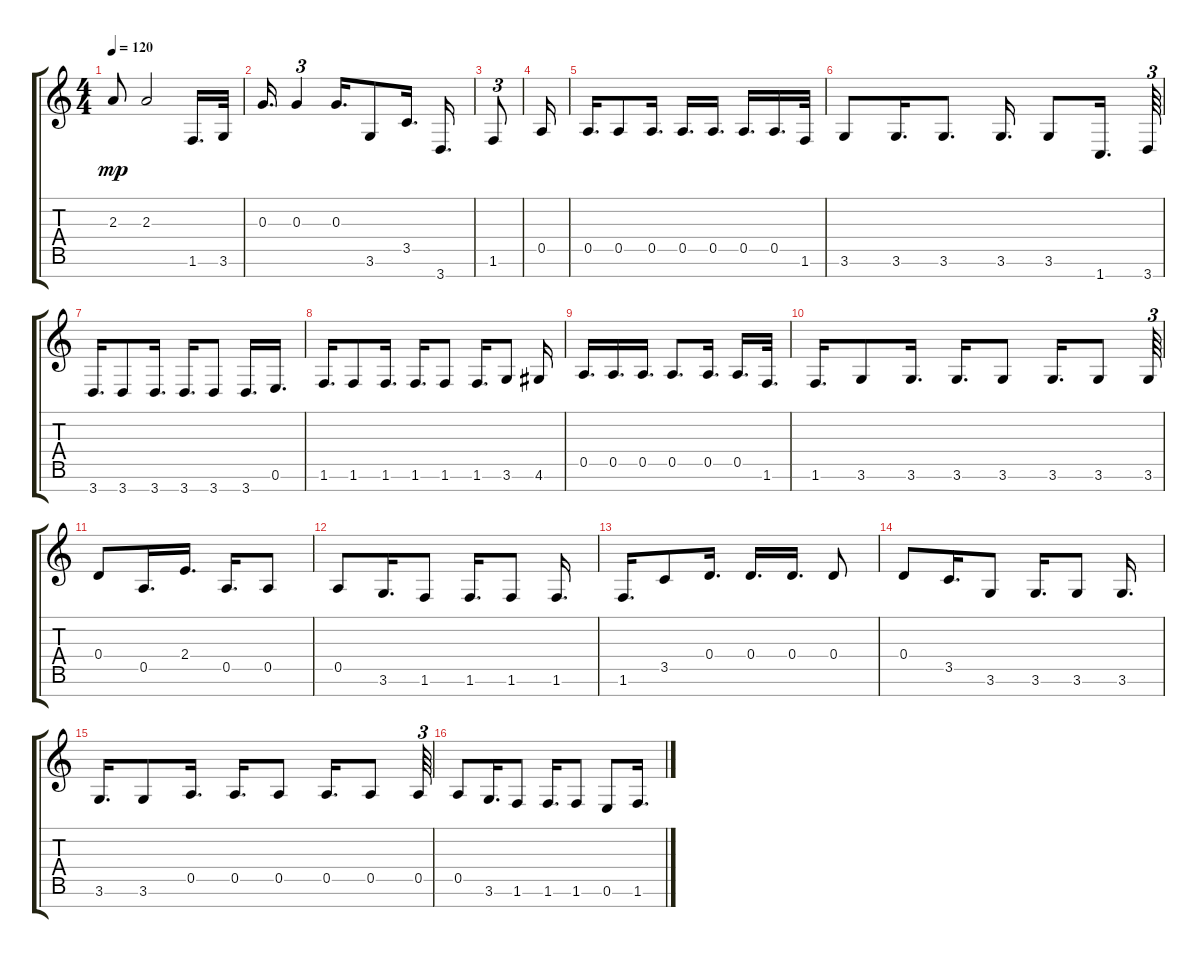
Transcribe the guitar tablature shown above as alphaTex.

\track "" {instrument electricguitarjazz}
\staff {score tabs}
\tuning (E4 B3 G3 D3 A2 E2 B1) {hide}
\ts (4 4)
\tempo 120
\clef g2
\ks c
2.3.8{dy mp} 2.3.2 1.6.16{d} 3.6.32 |
0.3.16{d} 0.3.4{tu (3 2)} 0.3.16{d} 3.6.8 3.5.16{d} 3.7.16{d} |
1.6.8{tu (3 2)} |
0.5.16 |
0.5.16{d} 0.5.8 0.5.16{d} 0.5.16{d} 0.5.16{d} 0.5.16{d} 0.5.16{d} 1.6.32 |
3.6.8 3.6.16{d} 3.6.8{d} 3.6.16{d} 3.6.8 1.7.16{d} 3.7.64{tu (3 2)} |
3.7.16{d} 3.7.8 3.7.16{d} 3.7.16{d} 3.7.8 3.7.16{d} 0.6.16{d} |
1.6.16{d} 1.6.8 1.6.16{d} 1.6.16{d} 1.6.8 1.6.16{d} 3.6.8 4.6.16 |
0.5.16{d} 0.5.16{d} 0.5.16{d} 0.5.8{d} 0.5.16{d} 0.5.16{d} 1.6.32{d} |
1.6.16{d} 3.6.8 3.6.16{d} 3.6.16{d} 3.6.8 3.6.16{d} 3.6.8 3.6.64{tu (3 2)} |
0.4.8 0.5.16{d} 2.4.16{d} 0.5.16{d} 0.5.8 |
0.5.8 3.6.16{d} 1.6.8 1.6.16{d} 1.6.8 1.6.16{d} |
1.6.16{d} 3.5.8 0.4.16{d} 0.4.16{d} 0.4.16{d} 0.4.8 |
0.4.8 3.5.16{d} 3.6.8 3.6.16{d} 3.6.8 3.6.16{d} |
3.6.16{d} 3.6.8 0.5.16{d} 0.5.16{d} 0.5.8 0.5.16{d} 0.5.8 0.5.64{tu (3 2)} |
0.5.8 3.6.16{d} 1.6.8 1.6.16{d} 1.6.8 0.6.8 1.6.16{d}
